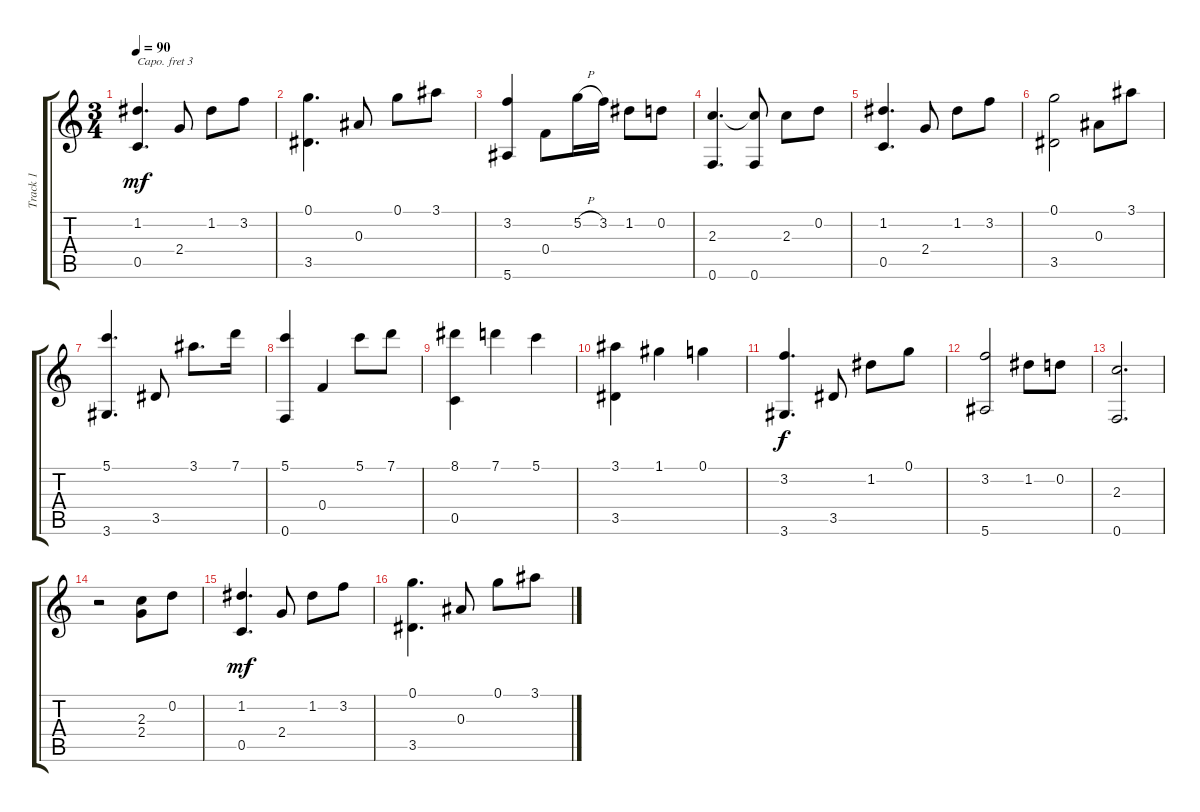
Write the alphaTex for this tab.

\track ("Track 1" "Track 1") {instrument acousticguitarsteel}
\staff {score tabs}
\capo 3
\tuning (E4 B3 G3 D3 A2 D2) {hide}
\ts (3 4)
\tempo 90
\clef g2
\ks c
(1.2 0.5).4{d dy mf} 2.4.8 1.2.8 3.2.8 |
(0.1 3.5).4{d} 0.3.8 0.1.8 3.1.8 |
(3.2 5.6).4 0.4.8 5.2{h}.16 3.2.16 1.2.8 0.2.8 |
(2.3 0.6).4{d} (2.3{t} 0.6).8 2.3.8 0.2.8 |
(1.2 0.5).4{d} 2.4.8 1.2.8 3.2.8 |
(0.1 3.5).2 0.3.8 3.1.8 |
(5.1 3.6).4{d} 3.5.8 3.1.8{d} 7.1.16 |
(5.1 0.6).4 0.4.4 5.1.8 7.1.8 |
(8.1 0.5).4 7.1.4 5.1.4 |
(3.1 3.5).4 1.1.4 0.1.4 |
(3.2 3.6).4{d dy f} 3.5.8 1.2.8 0.1.8 |
(3.2 5.6).2 1.2.8 0.2.8 |
(2.3 0.6).2{d} |
r.2 (2.3 2.4).8 0.2.8 |
(1.2 0.5).4{d dy mf} 2.4.8 1.2.8 3.2.8 |
(0.1 3.5).4{d} 0.3.8 0.1.8 3.1.8
